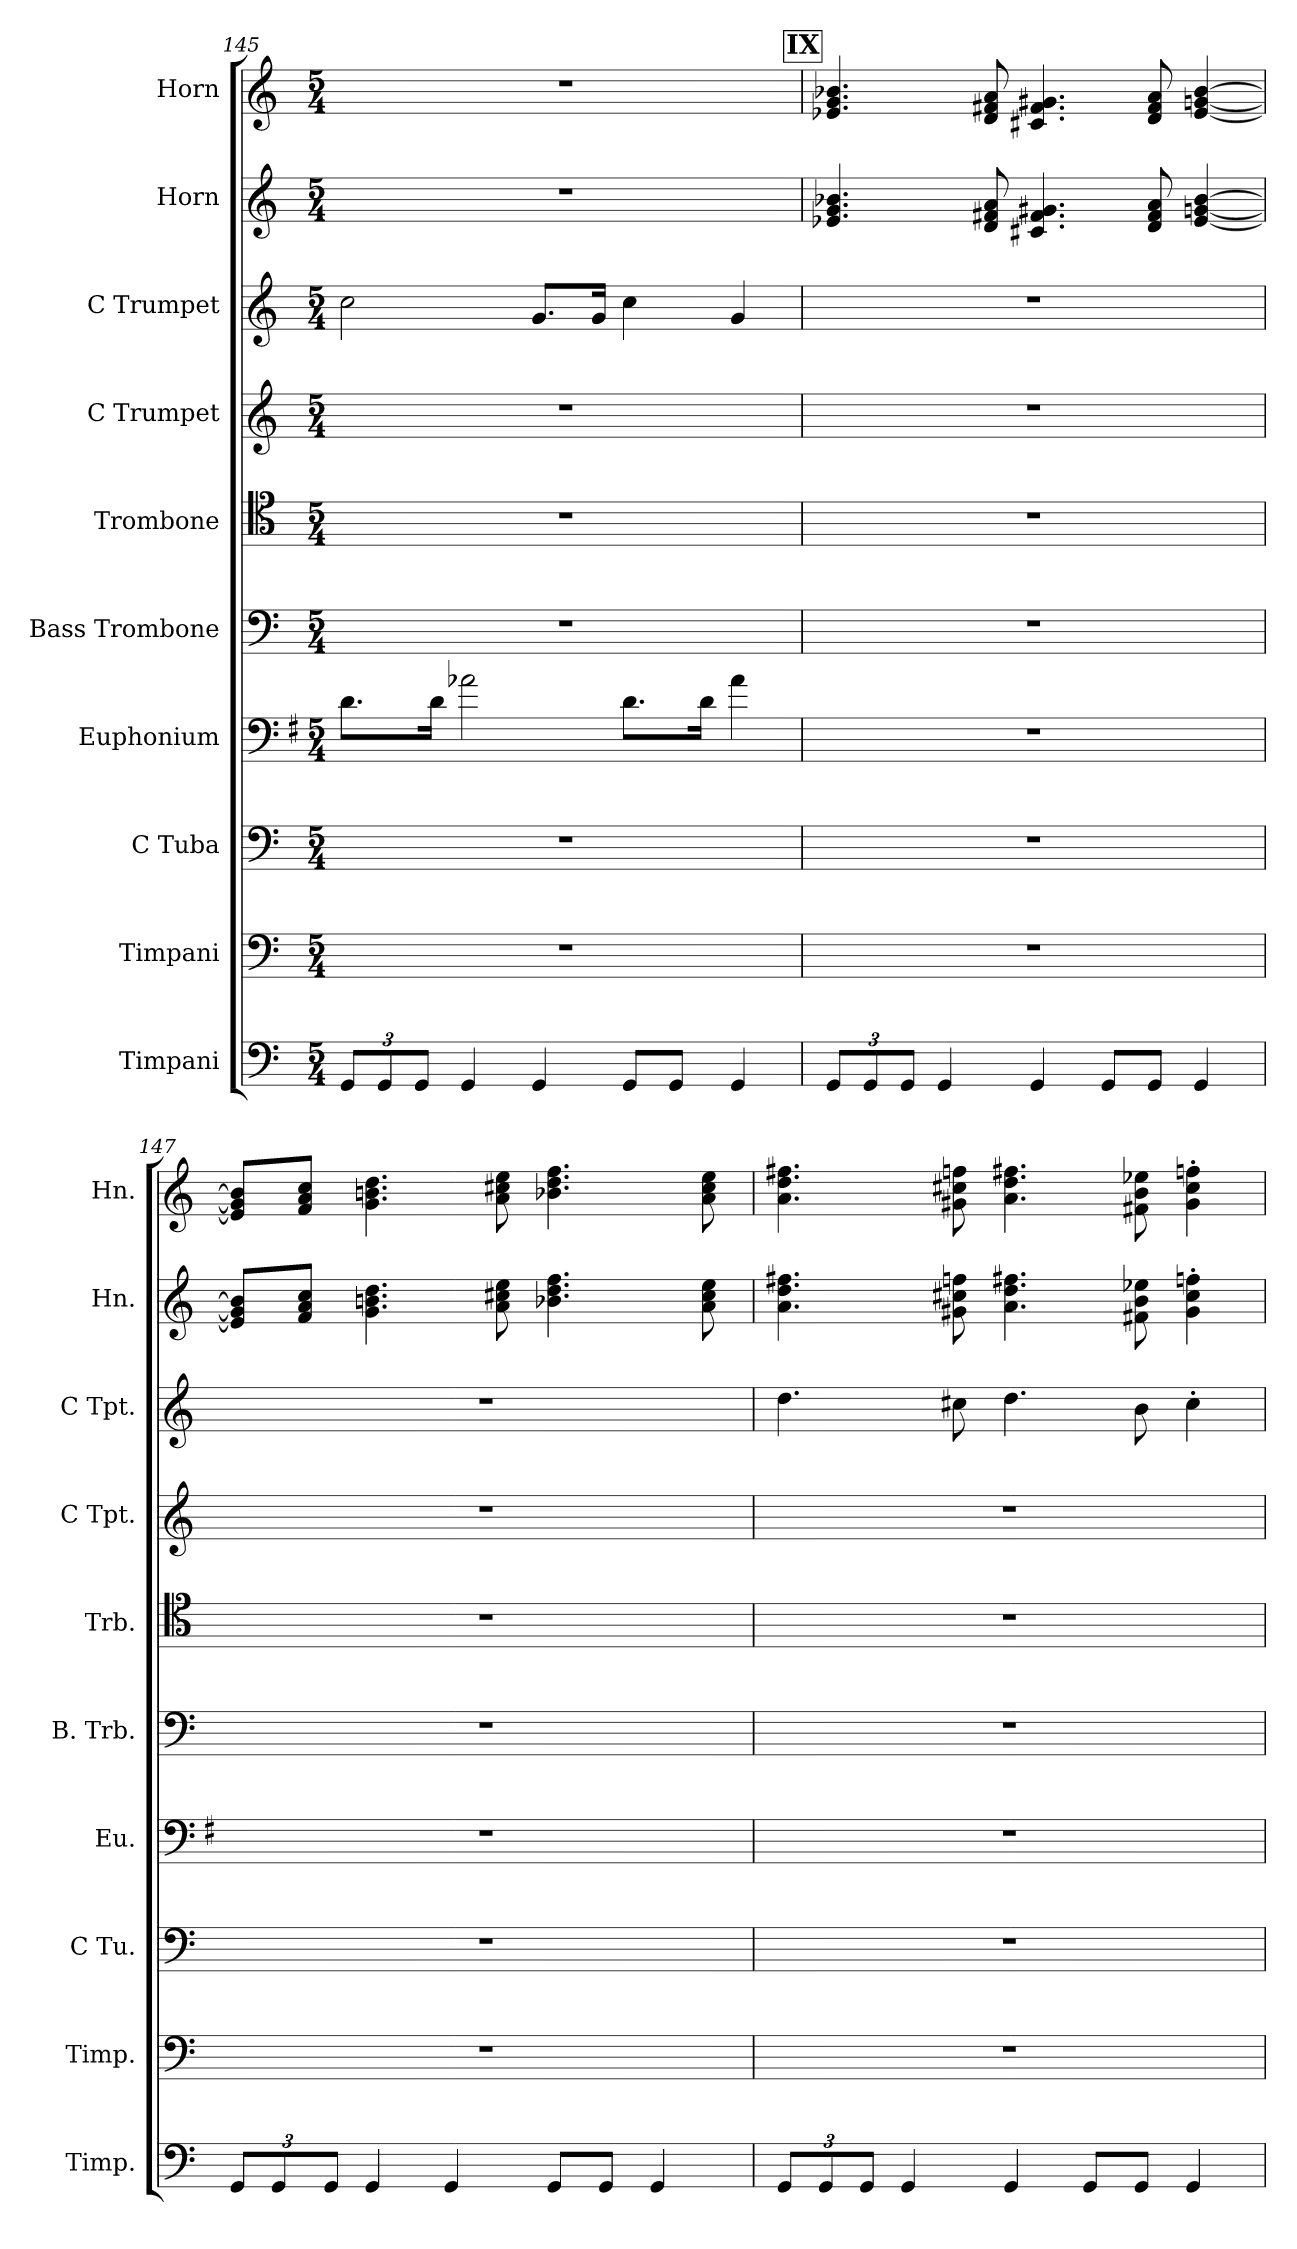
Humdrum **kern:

**kern	**kern	**kern	**kern	**kern	**kern	**kern	**kern	**kern	**kern
*part10	*part9	*part8	*part7	*part6	*part5	*part4	*part3	*part2	*part1
*staff10	*staff9	*staff8	*staff7	*staff6	*staff5	*staff4	*staff3	*staff2	*staff1
*I"Timpani	*I"Timpani	*I"C Tuba	*I"Euphonium	*I"Bass Trombone	*I"Trombone	*I"C Trumpet	*I"C Trumpet	*I"Horn	*I"Horn
*I'Timp.	*I'Timp.	*I'C Tu.	*I'Eu.	*I'B. Trb.	*I'Trb.	*I'C Tpt.	*I'C Tpt.	*I'Hn.	*I'Hn.
*clefF4	*clefF4	*clefF4	*clefF4	*clefF4	*clefC4	*clefG2	*clefG2	*clefG2	*clefG2
*	*	*	*ITrd4c7	*	*	*	*	*ITrd4c7	*ITrd4c7
*k[]	*k[]	*k[]	*k[]	*k[]	*k[]	*k[]	*k[]	*k[b-]	*k[b-]
*C:	*C:	*C:	*C:	*C:	*C:	*C:	*C:	*F:	*F:
*M5/4	*M5/4	*M5/4	*M5/4	*M5/4	*M5/4	*M5/4	*M5/4	*M5/4	*M5/4
*Xbrackettup	*	*	*	*	*	*	*	*	*
=145	=145	=145	=145	=145	=145	=145	=145	=145	=145
12GG/L	4%5r	4%5r	8.G\L	4%5r	4%5r	4%5r	2cc\	4%5r	4%5r
12GG/	.	.	.	.	.	.	.	.	.
12GG/J	.	.	.	.	.	.	.	.	.
.	.	.	16G\Jk	.	.	.	.	.	.
4GG/	.	.	2d-X\	.	.	.	.	.	.
4GG/	.	.	.	.	.	.	8.g/L	.	.
.	.	.	.	.	.	.	16g/Jk	.	.
8GG/L	.	.	8.G\L	.	.	.	4cc\	.	.
8GG/J	.	.	.	.	.	.	.	.	.
.	.	.	16G\Jk	.	.	.	.	.	.
4GG/	.	.	4d-\	.	.	.	4g/	.	.
!!LO:PB:g=z
!!LO:REH:place=s1:a:t=IX
=146	=146	=146	=146	=146	=146	=146	=146	=146	=146
12GG/L	4%5r	4%5r	4%5r	4%5r	4%5r	4%5r	4%5r	4.A-X/ 4.c/ 4.e-X/	4.A-X/ 4.c/ 4.e-X/
12GG/	.	.	.	.	.	.	.	.	.
12GG/J	.	.	.	.	.	.	.	.	.
4GG/	.	.	.	.	.	.	.	.	.
.	.	.	.	.	.	.	.	8G/ 8Bn/ 8d/	8G/ 8Bn/ 8d/
4GG/	.	.	.	.	.	.	.	4.F#X/ 4.B/ 4.c#X/	4.F#X/ 4.B/ 4.c#X/
8GG/L	.	.	.	.	.	.	.	.	.
8GG/J	.	.	.	.	.	.	.	8G/ 8B/ 8d/	8G/ 8B/ 8d/
4GG/	.	.	.	.	.	.	.	[4A-/ [4cn/ [4e-/	[4A-/ [4cn/ [4e-/
=147	=147	=147	=147	=147	=147	=147	=147	=147	=147
12GG/L	4%5r	4%5r	4%5r	4%5r	4%5r	4%5r	4%5r	8A-/] 8c/] 8e-/]L	8A-/] 8c/] 8e-/]L
12GG/	.	.	.	.	.	.	.	.	.
.	.	.	.	.	.	.	.	8B-/ 8d/ 8f/J	8B-/ 8d/ 8f/J
12GG/J	.	.	.	.	.	.	.	.	.
4GG/	.	.	.	.	.	.	.	4.c\ 4.en\ 4.g\	4.c\ 4.en\ 4.g\
4GG/	.	.	.	.	.	.	.	.	.
.	.	.	.	.	.	.	.	8d\ 8f#X\ 8a\	8d\ 8f#X\ 8a\
8GG/L	.	.	.	.	.	.	.	4.e-X\ 4.g\ 4.b-\	4.e-X\ 4.g\ 4.b-\
8GG/J	.	.	.	.	.	.	.	.	.
4GG/	.	.	.	.	.	.	.	.	.
.	.	.	.	.	.	.	.	8d\ 8f#\ 8a\	8d\ 8f#\ 8a\
=148	=148	=148	=148	=148	=148	=148	=148	=148	=148
12GG/L	4%5r	4%5r	4%5r	4%5r	4%5r	4%5r	4.dd\	4.d\ 4.g\ 4.bn\	4.d\ 4.g\ 4.bn\
12GG/	.	.	.	.	.	.	.	.	.
12GG/J	.	.	.	.	.	.	.	.	.
4GG/	.	.	.	.	.	.	.	.	.
.	.	.	.	.	.	.	8cc#X\	8c#X\ 8f#X\ 8b-X\	8c#X\ 8f#X\ 8b-X\
4GG/	.	.	.	.	.	.	4.dd\	4.d\ 4.g\ 4.bn\	4.d\ 4.g\ 4.bn\
8GG/L	.	.	.	.	.	.	.	.	.
8GG/J	.	.	.	.	.	.	8b\	8Bn\ 8e\ 8a-X\	8Bn\ 8e\ 8a-X\
4GG/	.	.	.	.	.	.	4cc#'\	4c#\' 4f#\' 4b-X\'	4c#\' 4f#\' 4b-X\'
=	=	=	=	=	=	=	=	=	=
*-	*-	*-	*-	*-	*-	*-	*-	*-	*-
